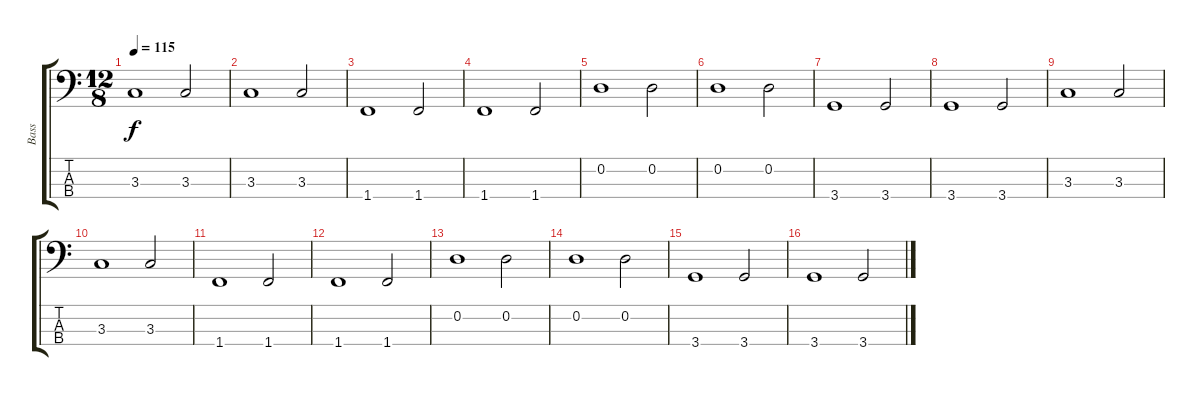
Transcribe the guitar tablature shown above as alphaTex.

\track ("Bass" "Bass") {instrument acousticbass}
\staff {score tabs}
\tuning (G2 D2 A1 E1) {hide}
\ts (12 8)
\tempo 115
\clef f4
\ks c
3.3.1{dy f instrument acousticbass} 3.3.2 |
3.3.1 3.3.2 |
1.4.1 1.4.2 |
1.4.1 1.4.2 |
0.2.1 0.2.2 |
0.2.1 0.2.2 |
3.4.1 3.4.2 |
3.4.1 3.4.2 |
3.3.1 3.3.2 |
3.3.1 3.3.2 |
1.4.1 1.4.2 |
1.4.1 1.4.2 |
0.2.1 0.2.2 |
0.2.1 0.2.2 |
3.4.1 3.4.2 |
3.4.1 3.4.2
